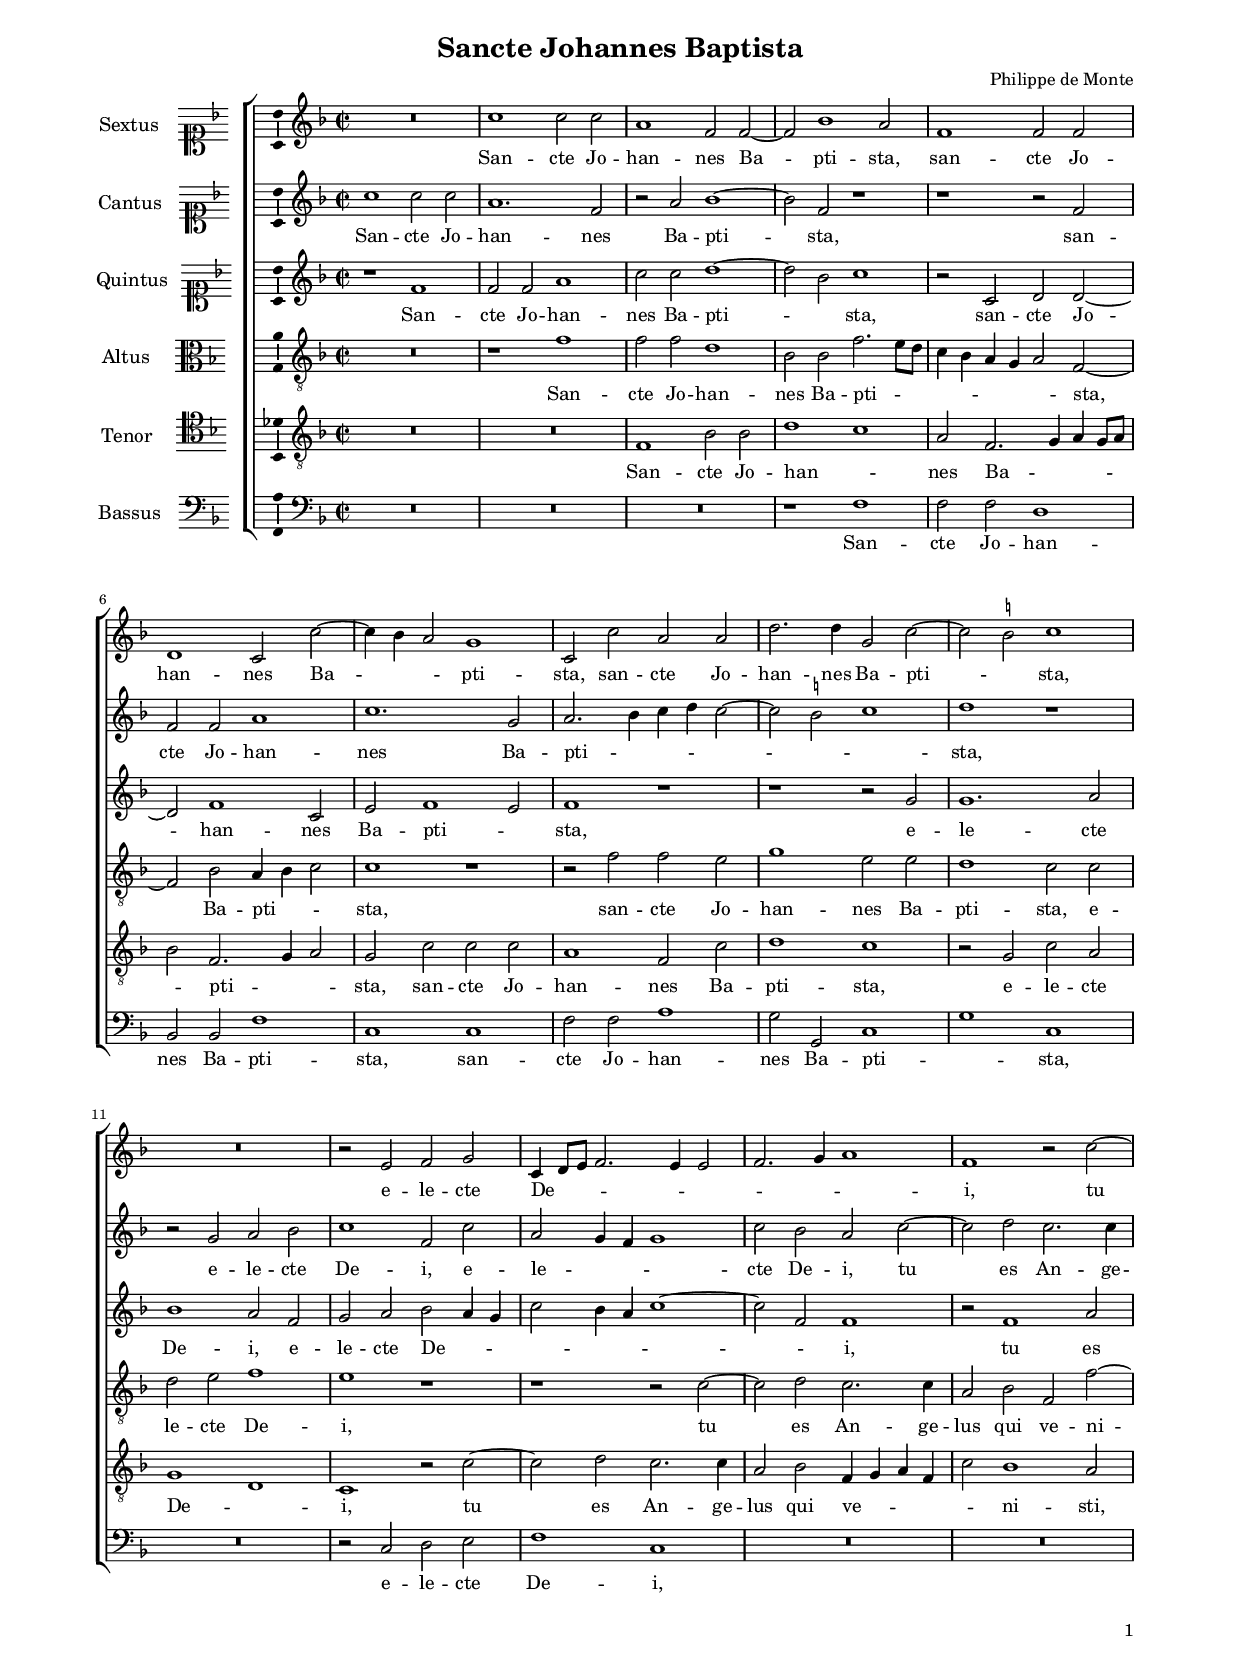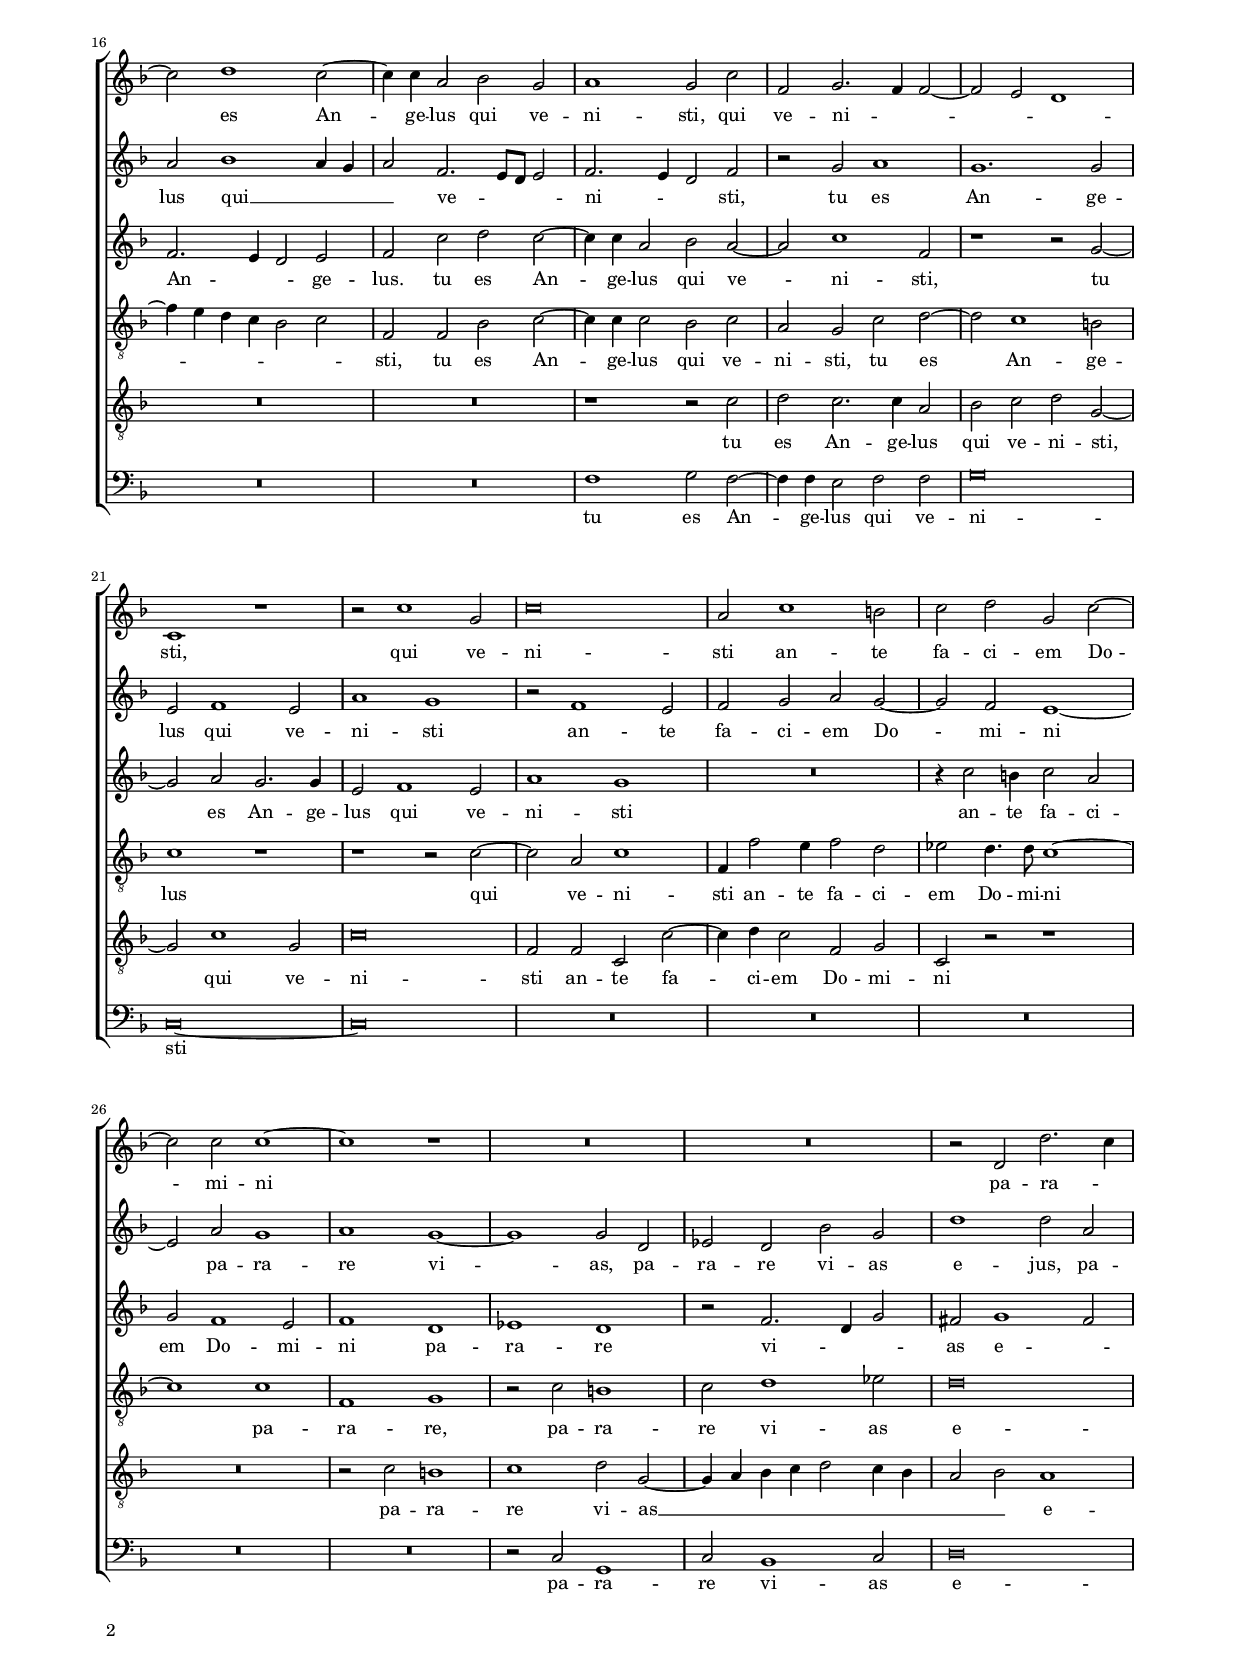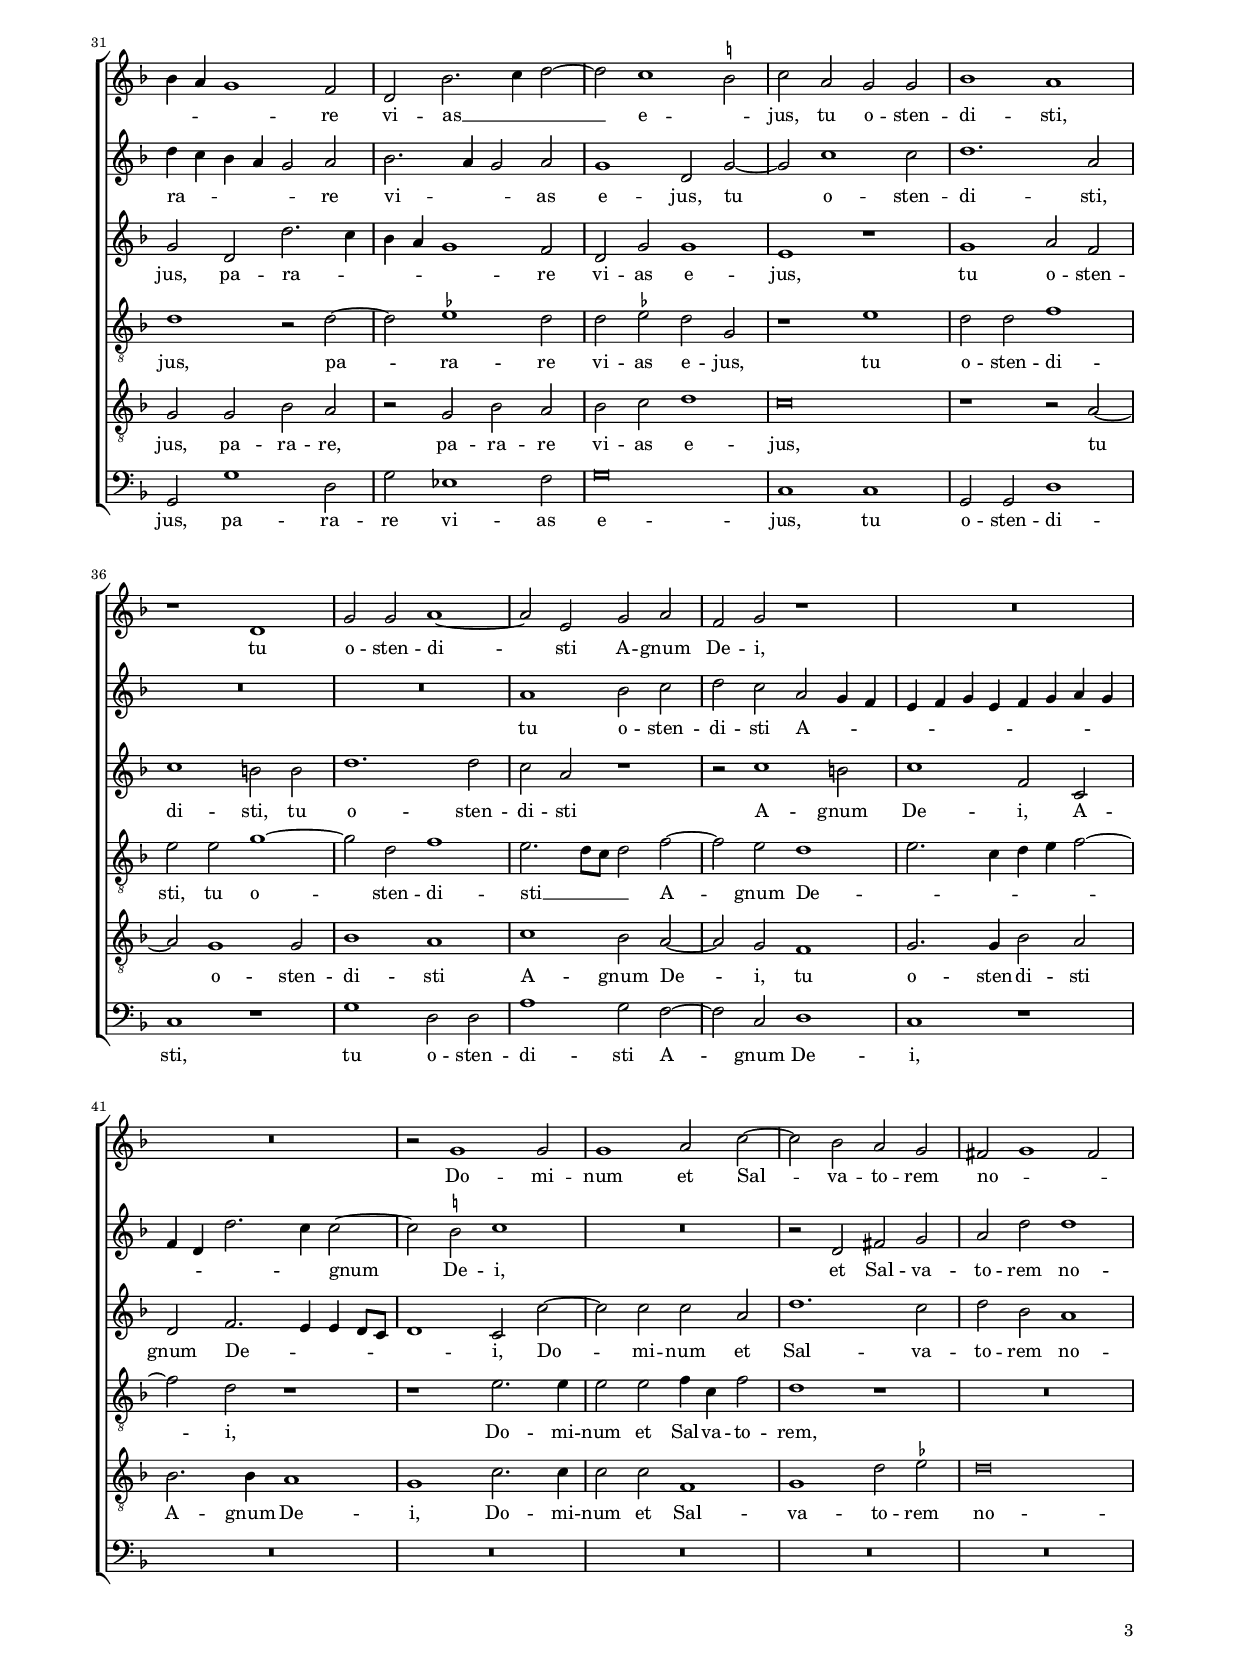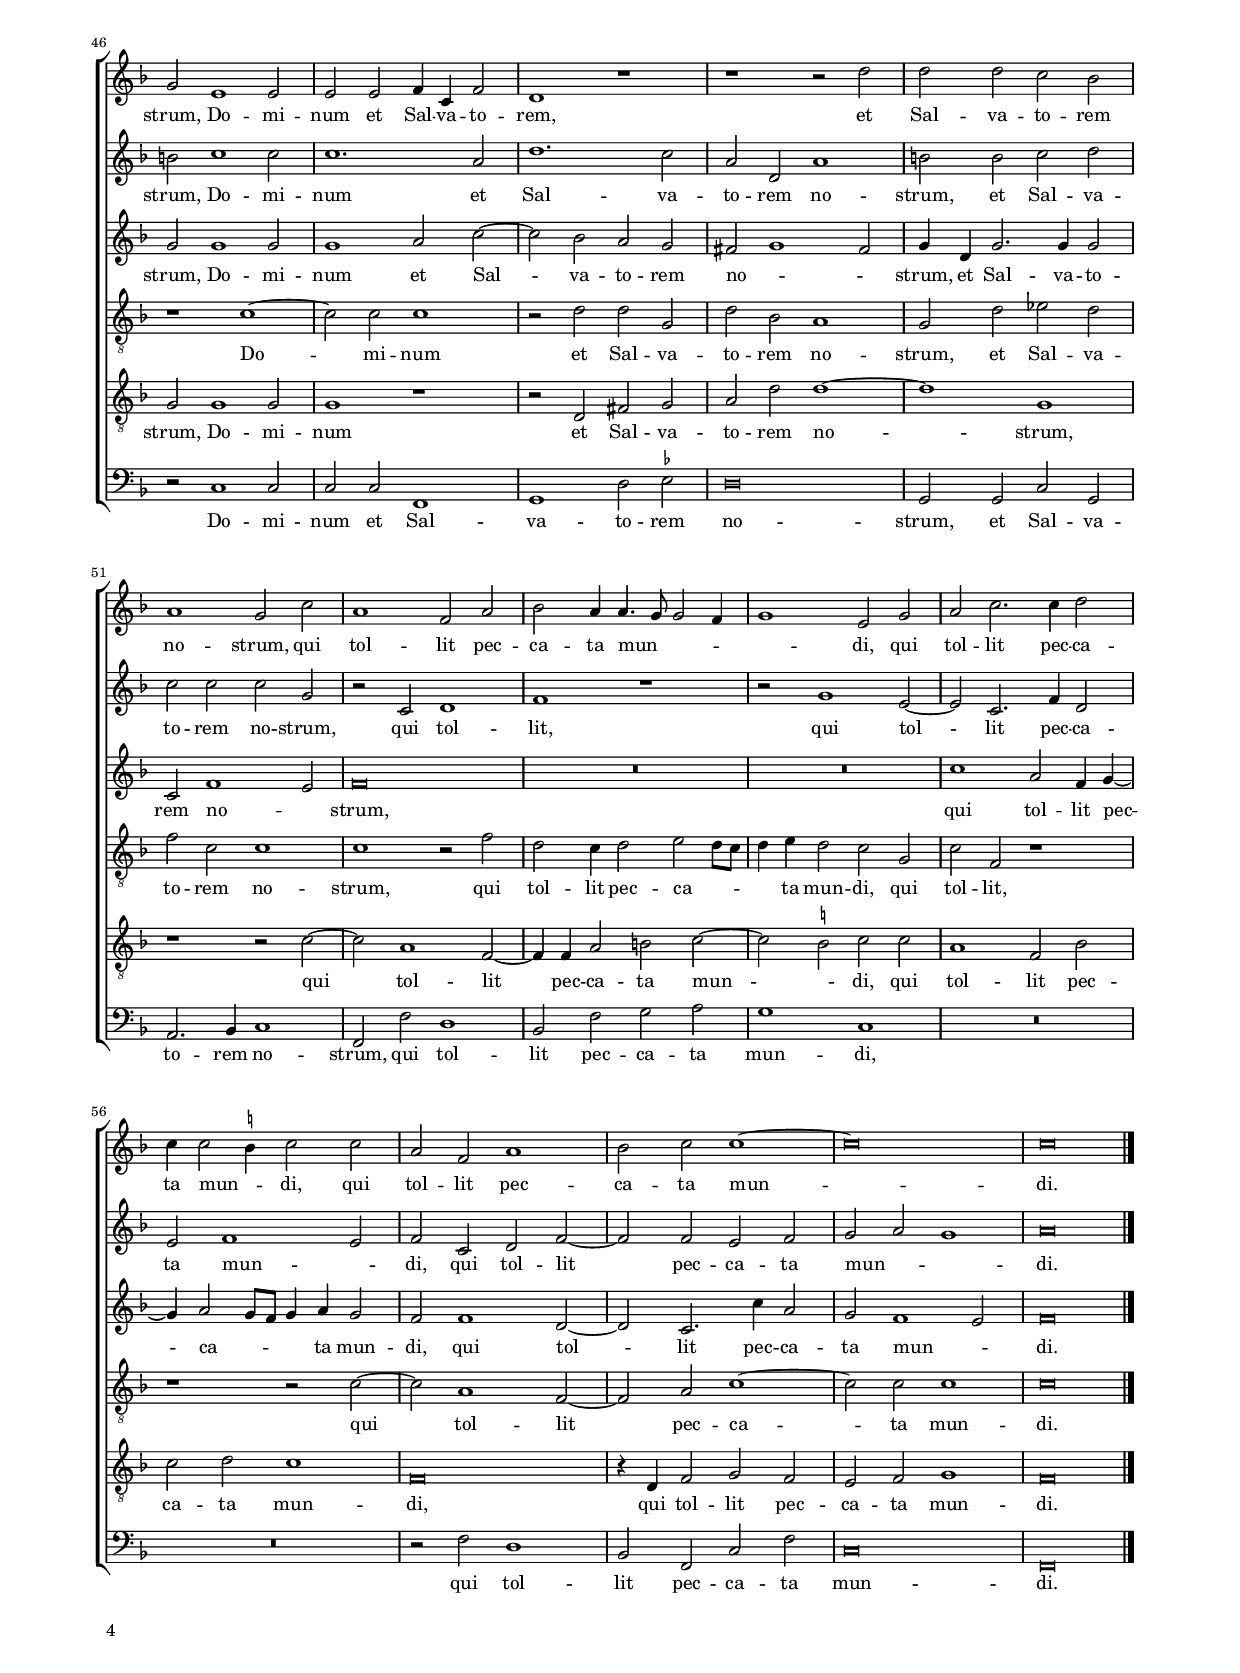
\header
{
  title="Sancte Johannes Baptista"
  composer="Philippe de Monte"
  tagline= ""
}

\version "2.22.0"
\language deutsch
#(set-global-staff-size 15)
% #(set-default-paper-size "letter")
#(ly:set-option 'point-and-click #f)


\paper
	{
	top-margin = 1.5 \cm
	bottom-margin = 1 \cm
	left-margin = 1.8 \cm
	right-margin = 1.8 \cm
	ragged-bottom = ##f
	ragged-last-bottom = ##t
	print-page-number = ##f
	system-system-spacing = #'((basic-distance . 17) (minimum-distance . 14) (padding . 6) (strechability . 250))
    oddFooterMarkup=\markup   \fill-line { "" \fromproperty #'page:page-number-string }
    evenFooterMarkup=\markup  \fill-line { \fromproperty #'page:page-number-string "" }
    last-bottom-spacing = #'((basic-distance . 12) (minimum-distance . 7) (padding . 4))
	systems-per-page = 3
%   page-count = 4
%	min-systems-per-page = 3
	}


ficta = { \once \set suggestAccidentals = ##t }
	
forget = #(define-music-function (music) (ly:music?) #{
	\accidentalStyle forget
	$music
	\accidentalStyle default
	#})


global = {
    % \set Staff.autoBeaming = ##f
	\key f \major
	\time 2/2 \set Score.measureLength = #(ly:make-moment 2/1)
    \set Score.tempoHideNote = ##t
    \tempo 2 = 90
    \skip 1*2*60  \bar "|."
	}
   
    
incipitsextus = \markup { \score {
	{
	\set Staff.instrumentName = \markup { \fontsize #1 "Sextus" }
	\key f \major
	\clef soprano
	s4 \bar ""
	}
	\layout  {
	raggedright = ##t
	indent = 1.6 \cm
	line-width = 2.2 \cm
	\context { \Staff \remove Time_signature_engraver }
	\override Staff.Clef.Y-extent = #'(0 . 0)
	}} \hspace #1 }
     
    
incipitcantus = \markup { \score {
	{
	\set Staff.instrumentName = \markup { \fontsize #1 "Cantus" }
	\key f \major
	\clef soprano
	s4 \bar ""
	}
	\layout  {
	raggedright = ##t
	indent = 1.6 \cm
	line-width = 2.2 \cm
	\context { \Staff \remove Time_signature_engraver }
	\override Staff.Clef.Y-extent = #'(0 . 0)
	}} \hspace #1 }
      
      
incipitquintus = \markup { \score {
	{
	\set Staff.instrumentName = \markup { \fontsize #1 "Quintus" }
	\key f \major
	\clef soprano
	s4 \bar ""
	}
	\layout  {
	raggedright = ##t
	indent = 1.6 \cm
	line-width = 2.2 \cm
	\context { \Staff \remove Time_signature_engraver }
	\override Staff.Clef.Y-extent = #'(0 . 0)
	}} \hspace #1 }
       
      
incipitaltus = \markup { \score {
	{
	\set Staff.instrumentName = \markup { \fontsize #1 "Altus" }
	\key f \major
	\clef alto
	s4 \bar ""
	}
	\layout  {
	raggedright = ##t
	indent = 1.6 \cm
	line-width = 2.2 \cm
	\context { \Staff \remove Time_signature_engraver }
	\override Staff.Clef.Y-extent = #'(0 . 0)
	}} \hspace #1 }


incipittenor = \markup { \score {
	{
	\set Staff.instrumentName = \markup { \fontsize #1 "Tenor" }
	\key f \major
	\clef tenor
	s4 \bar ""
	}
	\layout  {
	raggedright = ##t
	indent = 1.6 \cm
	line-width = 2.2 \cm
	\context { \Staff \remove Time_signature_engraver }
	\override Staff.Clef.Y-extent = #'(0 . 0)
	}} \hspace #1 }

      
incipitbassus = \markup { \score {
	{
	\set Staff.instrumentName = \markup { \fontsize #1 "Bassus" }
	\key f \major
	\clef bass
	s4 \bar ""
	}
	\layout  {
	raggedright = ##t
	indent = 1.6 \cm
	line-width = 2.2 \cm
	\context { \Staff \remove Time_signature_engraver }
	\override Staff.Clef.Y-extent = #'(0 . 0)
	}} \hspace #1 }


sextus =  \relative c''
	{
	R\breve
	c1 c2 c
	a1 f2 f~
	f2 b1 a2
%5
	f1 f2 f |
	d1 c2 c'~
	c4 b a2 g1
	c,2 c' a a
	d2. d4 g,2 c~
%10
	c2 \ficta h c1 |
	R\breve
	r2 e, f g
	c,4 d8 e f2. e4 e2
	f2. g4 a1
%15
	f1 r2 c'~ |
	c2 d1 c2~
	c4 c a2 b g
	a1 g2 c
	f,2 g2. f4 f2~
%20
	f2 e d1 |
	c1 r
	r2 c'1 g2
	c\breve
	a2 c1 h2
%25
	c2 d g, c~ |
	c2 c c1~
	c1 r
	R\breve
	R\breve
%30
	r2 d, d'2. c4 |
	b4 a g1 f2
	d2 b'2. c4 d2~
	d2 c1 \ficta h2
	c2 a g g
%35
	b1 a |
	r1 d,
	g2 g a1~
	a2 e g a
	f2 g r1
%40
	R\breve |
	R\breve
	r2 g1 g2
	g1 a2 c~
	c2 b a g
%45
	fis2 g1 fis2 |
	g2 e1 e2
	e2 e f4 c f2
	d1 r
	r1 r2 d'
%50
	d2 d c b |
	a1 g2 c
	a1 f2 a
	b2 a4 a4. g8 g2 f4
	g1 e2 g
%55
	a2 c2. c4 d2 |
	c4 c2 \ficta h4 c2 c
	a2 f a1
	b2 c c1~
	c\breve
%60
	c\breve |
	}


cantus = \relative c''
	{
	c1 c2 c
	a1. f2
	r2 a b1~
	b2 f r1
%5
	r1 r2 f |
	f2 f a1
	c1. g2
	a2. b4 c d c2~
	c2 \ficta h c1
%10
	d1 r |
	r2 g, a b
	c1 f,2 c'
	a2 g4 f g1
	c2 b a c~
%15
	c2 d c2. c4 |
	a2 b1 a4 g
	a2  f2. e8 d e2
	f2. e4 d2 f
	r2 g a1
%20
	g1. g2 |
	e2 f1 e2
	a1 g
	r2 f1 e2
	f2 g a g~
%25
	g2 f e1~ |
	e2 a g1
	a1 g~
	g1 g2 d
	es2 d b' g
%30
	d'1 d2 a |
	d4 c b a g2 a
	b2. a4 g2 a
	g1 d2 g~
	g2 c1 c2
%35
	d1. a2 |
	R\breve
	R\breve
	a1 b2 c
	d2 c a g4 f
%40
	e4 f g e f g a g |
	f4 d d'2. c4 c2~
	c2 \ficta h c1
	R\breve
	r2 d, fis g
%45
	a2 d d1 |
	h2 c1 c2
	c1. a2
	d1. c2
	a2 d, a'1
%50
	h2 h c d |
	c2 c c g
	r2 c, d1
	f1 r
	r2 g1 e2~
%55
	e2 c2. f4 d2 |
	e2 f1 e2
	f2 c d f~
	f2 f e f
	g2 a g1
%60
	a\breve |
	}


quintus =  \relative c''
	{
	r1 f,
	f2 f a1
	c2 c d1~
	d2 b c1
%5
	r2 c, d d~ |
	d2 f1 c2
	e2 f1 e2
	f1 r
	r1 r2 g
%10
	g1. a2 |
	b1 a2 f
	g2 a b a4 g
	c2 b4 a c1~
	c2 f, f1
%15
	r2 f1 a2 |
	f2. e4 d2 e
	f2 c' d c~
	c4 c a2 b a~
	a2 c1 f,2
%20
	r1 r2 g~ |
	g2 a g2. g4
	e2 f1 e2
	a1 g
	R\breve
%25
	r4 c2 h4 c2 a |
	g2 f1 e2
	f1 d
	es1 d
	r2 f2. d4 g2
%30
	fis2 g1 fis2 |
	g2 d d'2. c4
	b4 a g1 f2
	d2 g g1
	e1 r
%35
	g1 a2 f |
	c'1 h2 h
	d1. d2
	c2 a r1
	r2 c1 h2
%40
	c1 f,2 c |
	d2 f2. e4 e d8 c
	d1 c2 c'~
	c2 c c a
	d1. c2
%45
	d2 b a1 |
	g2 g1 g2
	g1 a2 c~
	c2 b a g
	fis2 g1 fis2
%50
	g4 d g2. g4 g2 |
	c,2 f1 e2
	f\breve
	R\breve
	R\breve
%55
	c'1 a2 f4 g~ |
	g4 a2 g8 f g4 a g2
	f2 f1 d2~
	d2 c2. c'4 a2
	g2 f1 e2
%60
	f\breve |
	}


altus =  \relative c'
	{
	R\breve
	r1 f
	f2 f d1
	b2 b f'2. e8 d
%5
	c4 b a g a2 f~ |
	f2 b a4 b c2
	c1 r
	r2 f f e
	g1 e2 e
%10
	d1 c2 c |
	d2 e f1
	e1 r
	r1 r2 c~
	c2 d c2. c4
%15
	a2 b f f'2~ |
	f4 e d c b2 c
	f,2 f b c~
	c4 c c2 b c
	a2 g c d~
%20
	d2 c1 h2 |
	c1 r
	r1 r2 c~
	c2 a c1
	f,4 f'2 e4 f2 d
%25
	es2 d4. d8 c1~ |
	c1 c
	f,1 g
	r2 c h1
	c2 d1 es2
%30
	d\breve |
	d1 r2 d~
	d2 \ficta es1 d2
	d2 \ficta es d g,
	r1 e'1
%35
	d2 d f1 |
	e2 e g1~
	g2 d f1
	e2. d8 c d2 f~
	f2 e d1
%40
	e2. c4 d e f2~ |
	f2 d r1
	r1 e2. e4
	e2 e f4 c f2
	d1 r
%45
	R\breve |
	r1 c~
	c2 c c1
	r2 d d g,
	d'2 b a1
%50
	g2 d' es d |
	f2 c c1
	c1 r2 f
	d2 c4 d2 e2 d8 c
	d4 e d2 c g
%55
	c2 f, r1 |
	r1 r2 c'~
	c2 a1 f2~
	f2 a c1~
	c2 c c1
%60
	c\breve |
	}


tenor  =  \relative c'
	{
	R\breve
	R\breve
	f,1 b2 b
	d1 c
%5
	a2 f2. g4 a g8 a |
	b2 f2. g4 a2
	g2 c c c
	a1 f2 c'
	d1 c
%10
	r2 g c a |
	g1 d
	c1 r2 c'~
	c2 d c2. c4
	a2 b f4 g a f
%15
	c'2 b1 a2 |
	R\breve
	R\breve
	r1 r2 c
	d2 c2. c4 a2
%20
	b2 c d g,~ |
	g2 c1 g2
	c\breve
	f,2 f c c'~
	c4 d c2 f, g
%25
	c,2 r r1 |
	R\breve
	r2 c' h1
	c1 d2 g,~
	g4 a b c d2 c4 b
%30
	a2 b a1 |
	g2 g b a
	r2 g b a
	b2 c d1
	c\breve
%35
	r1 r2 a~ |
	a2 g1 g2
	b1 a
	c1 b2 a~
	a2 g f1
%40
	g2. g4 b2 a |
	b2. b4 a1
	g1 c2. c4
	c2 c f,1
	g1 d'2 \ficta es
%45
	d\breve |
	g,2 g1 g2
	g1 r
	r2 d fis g
	a2 d d1~
%50
	d1 g, |
	r1 r2 c~
	c2 a1 f2~
	f4 f a2 h c~
	c2 \ficta h c c
%55
	a1 f2 b |
	c2 d c1
	f,\breve
	r4 d f2 g f
	e2 f g1
%60
	f\breve |
	}


bassus  =  \relative c
	{
	R\breve
	R\breve
	R\breve
	r1 f
%5
	f2 f d1 |
	b2 b f'1
	c1 c
	f2 f a1
	g2 g, c1
%10
	g'1 c, |
	R\breve
	r2 c d e
	f1 c
	R\breve
%15
	R\breve |
	R\breve
	R\breve
	f1 g2 f~
	f4 f e2 f2 f
%20
	g\breve |
	c,\breve~
	c\breve
	R\breve
	R\breve
%25
	R\breve |
	R\breve
	R\breve
	r2 c g1
	c2 b1 c2
%30
	d\breve |
	g,2 g'1 d2
	g2 es1 f2
	g\breve
	c,1 c
%35
	g2 g d'1 |
	c1 r
	g'1 d2 d
	a'1 g2 f~
	f2 c d1
%40
	c1 r |
	R\breve
	R\breve
	R\breve
	R\breve
%45
	R\breve |
	r2 c1 c2
	c2 c f,1
	g1 d'2 \ficta es
	d\breve
%50
	g,2 g c g |
	a2. b4 c1
	f,2 f' d1
	b2 f' g a
	g1 c,
%55
	R\breve |
	R\breve
	r2 f d1
	b2 f c' f
	c\breve
%60
	f,\breve |
	}


lyricssextus = \lyricmode {
	San -- cte Jo -- han -- nes Ba -- pti -- sta,
    san -- cte Jo -- han -- nes Ba -- _ _ pti -- sta,
    san -- cte Jo -- han -- nes Ba -- pti -- _ sta,
    e -- le -- cte De -- _ _ _ _ _ _ _ _ i,
    tu es An -- ge -- lus qui ve -- ni -- sti,
    qui ve -- ni -- _ _ _ _ sti,
    qui ve -- ni -- sti
    an -- te fa -- ci -- em Do -- mi -- ni
    pa -- ra -- _ _ _ _ re vi -- as __ _ _ e -- _ jus,
    tu o -- sten -- di -- sti,
    tu o -- sten -- di -- sti
    A -- gnum De -- i,
    Do -- mi -- num et Sal -- va -- to -- rem no -- _ _ strum,
    Do -- mi -- num et Sal -- va -- to -- rem,
    et Sal -- va -- to -- rem no -- strum,
    qui tol -- lit pec -- ca -- ta mun -- _ _ _ _ di,
    qui tol -- lit pec -- ca -- ta mun -- _ di,
    qui tol -- lit pec -- ca -- ta mun -- di.
	}


lyricscantus = \lyricmode {
	San -- cte Jo -- han -- nes Ba -- pti -- sta,
    san -- cte Jo -- han -- nes Ba -- pti -- _ _ _ _ _ _ sta,
    e -- le -- cte De -- i,
    e -- le -- _ _ _ cte De -- i,
    tu es An -- ge -- lus qui __ _ _ _ ve -- _ _ _ ni -- _ _ sti,
    tu es An -- ge -- lus qui ve -- ni -- sti
    an -- te fa -- ci -- em Do -- mi -- ni
    pa -- ra -- re vi -- as,
    pa -- ra -- re vi -- as e -- jus,
    pa -- ra -- _ _ _ _ re vi -- _ _ as e -- jus,
    tu o -- sten -- di -- sti,
    tu o -- sten -- di -- sti
    A -- _ _ _ _ _ _ _ _ _ _ _ _ _ _ gnum De -- i,
    et Sal -- va -- to -- rem no -- strum,
    Do -- mi -- num et Sal -- va -- to -- rem no -- strum,
    et Sal -- va -- to -- rem no -- strum,
    qui tol -- lit,
    qui tol -- lit pec -- ca -- ta mun -- _ di,
    qui tol -- lit pec -- ca -- ta mun -- _ _ di.
	}


lyricsquintus = \lyricmode {
	San -- cte Jo -- han -- nes Ba -- pti -- _ sta,
    san -- cte Jo -- han -- nes Ba -- pti -- _ sta,
    e -- le -- cte De -- i,
    e -- le -- cte De -- _ _ _ _ _ _ _ i,
    tu es An -- _ _ ge -- lus.
    tu es An -- ge -- lus qui ve -- ni -- sti,
    tu es An -- ge -- lus qui ve -- ni -- sti
    an -- te fa -- ci -- em Do -- mi -- ni
    pa -- ra -- re vi -- _ _ as e -- _ jus,
    pa -- ra -- _ _ _ _ re vi -- as e -- jus,
    tu o -- sten -- di -- sti,
    tu o -- sten -- di -- sti
    A -- gnum De -- i,
    A -- gnum De -- _ _ _ _ _ i,
    Do -- mi -- num et Sal -- va -- to -- rem no -- strum,
    Do -- mi -- num et Sal -- va -- to -- rem no -- _ _ strum,
    et Sal -- va -- to -- rem no -- _ strum,
    qui tol -- lit pec -- ca -- _ _ _ ta mun -- di,
    qui tol -- lit pec -- ca -- ta mun -- _ di.
	}
	

lyricsaltus = \lyricmode {
	San -- cte Jo -- han -- nes Ba -- pti -- _ _ _ _ _ _ _ sta,
    Ba -- pti -- _ _ sta,
    san -- cte Jo -- han -- nes Ba -- pti -- sta,
    e -- le -- cte De -- i,
    tu es An -- ge -- lus qui ve -- ni -- _ _ _ _ _ sti,
    tu es An -- ge -- lus qui ve -- ni -- sti,
    tu es An -- ge -- lus qui ve -- ni -- sti
    an -- te fa -- ci -- em Do -- mi -- ni
    pa -- ra -- re,
    pa -- ra -- re vi -- as e -- jus,
    pa -- ra -- re vi -- as e -- jus,
    tu o -- sten -- di -- sti,
    tu o -- sten -- di -- sti __ _ _ _ 
    A -- gnum De -- _ _ _ _ _ i,
    Do -- mi -- num et Sal -- va -- to -- rem,
    Do -- mi -- num et Sal -- va -- to -- rem no -- strum,
    et Sal -- va -- to -- rem no -- strum,
    qui tol -- lit pec -- ca -- _ _ _ ta mun -- di,
    qui tol -- lit,
    qui tol -- lit pec -- ca -- ta mun -- di.
	}


lyricstenor = \lyricmode {
	San -- cte Jo -- han -- _ nes Ba -- _ _ _ _ _ pti -- _ _ sta,
    san -- cte Jo -- han -- nes Ba -- pti -- sta,
    e -- le -- cte De -- _ i,
    tu es An -- ge -- lus qui ve -- _ _ _ _ ni -- sti,
    tu es An -- ge -- lus qui ve -- ni -- sti,
    qui ve -- ni -- sti
    an -- te fa -- ci -- em Do -- mi -- ni
    pa -- ra -- re vi -- as __ _ _ _ _ _ _ _ _ e -- jus,
    pa -- ra -- re,
    pa -- ra -- re vi -- as e -- jus,
    tu o -- sten -- di -- sti A -- gnum De -- i,
    tu o -- sten -- di -- sti A -- gnum De -- i,
    Do -- mi -- num et Sal -- va -- to -- rem no -- strum,
    Do -- mi -- num et Sal -- va -- to -- rem no -- strum,
    qui tol -- lit pec -- ca -- ta mun -- _ di,
    qui tol -- lit pec -- ca -- ta mun -- di,
    qui tol -- lit pec -- ca -- ta mun -- di.
	}


lyricsbassus = \lyricmode {
	San -- cte Jo -- han -- nes Ba -- pti -- sta,
    san -- cte Jo -- han -- nes Ba -- pti -- _ sta,
    e -- le -- cte De -- i,
    tu es An -- ge -- lus qui ve -- ni -- sti
    pa -- ra -- re vi -- as e -- jus,
    pa -- ra -- re vi -- as e -- jus,
    tu o -- sten -- di -- sti,
    tu o -- sten -- di -- sti
    A -- gnum De -- i,
    Do -- mi -- num et Sal -- va -- to -- rem no -- strum,
    et Sal -- va -- to -- rem no -- strum,
    qui tol -- lit pec -- ca -- ta mun -- di,
    qui tol -- lit pec -- ca -- ta mun -- di.
	}


\score
{  
	\transpose c c {
	\new ChoirStaff \with { \override StaffGrouper.staff-staff-spacing.basic-distance = #12 }
	<<
        
	\new Staff << \global
	\new Voice="v6" {
		\set Staff.instrumentName=\incipitsextus
		\set Staff.midiInstrument = "reed organ"
		\clef violin 
		\sextus}
	\new Lyrics \lyricsto "v6" {\lyricssextus }
	>>
    

	\new Staff << \global
	\new Voice="v1" {
		\set Staff.instrumentName=\incipitcantus
		\set Staff.midiInstrument = "reed organ"
		\clef violin
		\cantus }
	\new Lyrics \lyricsto "v1" {\lyricscantus }
	>>
    

	\new Staff << \global
	\new Voice="v5" {
		\set Staff.instrumentName=\incipitquintus
		\set Staff.midiInstrument = "reed organ"
		\clef violin
		\quintus}
	\new Lyrics \lyricsto "v5" {\lyricsquintus }
	>>
    
    
	\new Staff << \global
	\new Voice="v2" {
		\set Staff.instrumentName=\incipitaltus
		\set Staff.midiInstrument = "reed organ"
        \clef "G_8"
		\altus}
	\new Lyrics \lyricsto "v2" {\lyricsaltus }
	>>


	\new Staff << \global
	\new Voice="v3" {
		\set Staff.instrumentName=\incipittenor
		\set Staff.midiInstrument = "reed organ"
		\clef "G_8"
		\tenor }
	\new Lyrics \lyricsto "v3" {\lyricstenor }
	>>


	\new Staff << \global
	\new Voice="v4" {
		\set Staff.instrumentName=\incipitbassus
		\set Staff.midiInstrument = "reed organ"
		\clef bass 
		\bassus }
	\new Lyrics \lyricsto "v4" {\lyricsbassus}
	>>

	>>
	} % transpose

	\layout
	{
	indent = 2.5 \cm
%	\context { \Lyrics \override VerticalAxisGroup.nonstaff-relatedstaff-spacing.padding = #2 }
%	\context { \Lyrics \override LyricText.font-size = #1 }
	\context { \Staff \override TimeSignature.break-visibility = #end-of-line-invisible }
    \context { \Staff \consists "Ambitus_engraver" }
	\context { \Score \override BarNumber.padding = #2 }
	\context { \Voice \override NoteHead.style = #'baroque }
	}

\midi
	{
	}

}


% EOF
